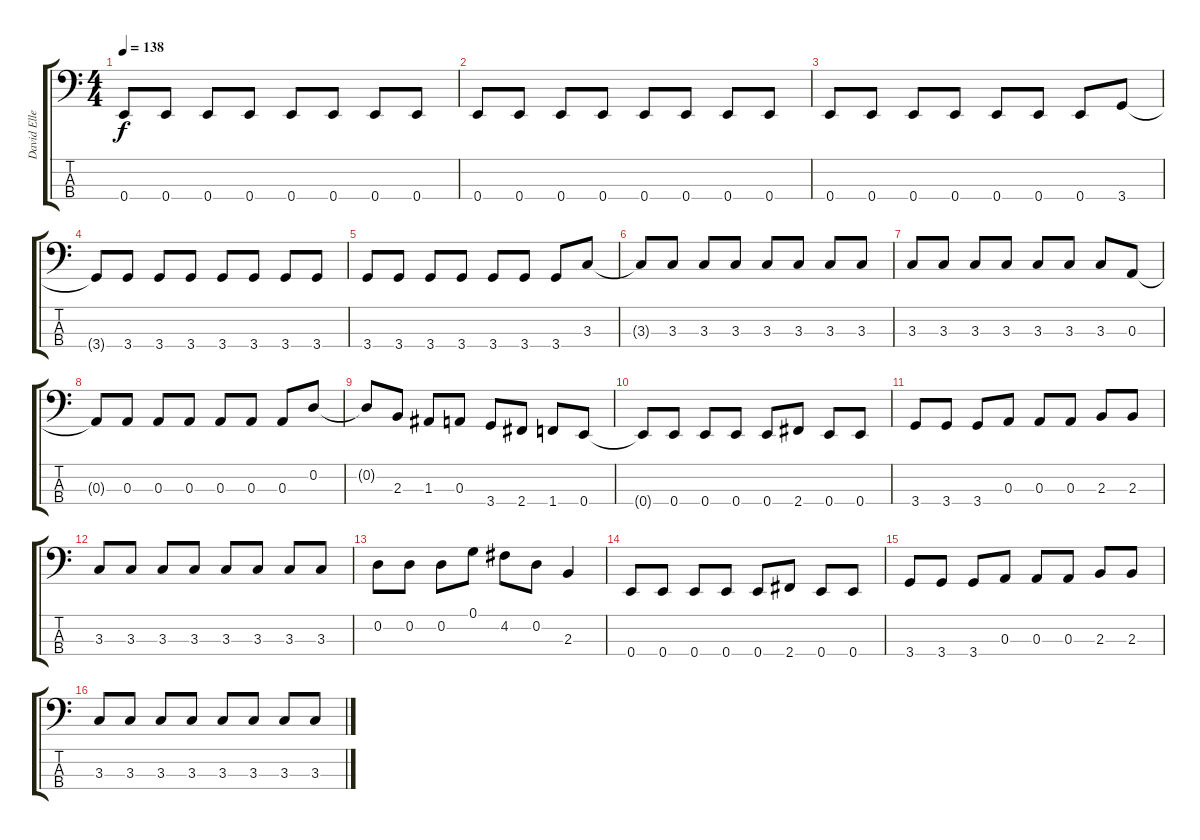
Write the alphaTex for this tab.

\track ("David Ellefson (Bass)" "David Elle") {instrument electricbasspick}
\staff {score tabs}
\tuning (G2 D2 A1 E1) {hide}
\ts (4 4)
\tempo 138
\clef f4
\ks c
0.4.8{dy f} 0.4.8 0.4.8 0.4.8 0.4.8 0.4.8 0.4.8 0.4.8 |
0.4.8 0.4.8 0.4.8 0.4.8 0.4.8 0.4.8 0.4.8 0.4.8 |
0.4.8 0.4.8 0.4.8 0.4.8 0.4.8 0.4.8 0.4.8 3.4.8 |
3.4{t}.8 3.4.8 3.4.8 3.4.8 3.4.8 3.4.8 3.4.8 3.4.8 |
3.4.8 3.4.8 3.4.8 3.4.8 3.4.8 3.4.8 3.4.8 3.3.8 |
3.3{t}.8 3.3.8 3.3.8 3.3.8 3.3.8 3.3.8 3.3.8 3.3.8 |
3.3.8 3.3.8 3.3.8 3.3.8 3.3.8 3.3.8 3.3.8 0.3.8 |
0.3{t}.8 0.3.8 0.3.8 0.3.8 0.3.8 0.3.8 0.3.8 0.2.8 |
0.2{t}.8 2.3.8 1.3.8 0.3.8 3.4.8 2.4.8 1.4.8 0.4.8 |
0.4{t}.8 0.4.8 0.4.8 0.4.8 0.4.8 2.4.8 0.4.8 0.4.8 |
3.4.8 3.4.8 3.4.8 0.3.8 0.3.8 0.3.8 2.3.8 2.3.8 |
3.3.8 3.3.8 3.3.8 3.3.8 3.3.8 3.3.8 3.3.8 3.3.8 |
0.2.8 0.2.8 0.2.8 0.1.8 4.2.8 0.2.8 2.3.4 |
0.4.8 0.4.8 0.4.8 0.4.8 0.4.8 2.4.8 0.4.8 0.4.8 |
3.4.8 3.4.8 3.4.8 0.3.8 0.3.8 0.3.8 2.3.8 2.3.8 |
3.3.8 3.3.8 3.3.8 3.3.8 3.3.8 3.3.8 3.3.8 3.3.8
